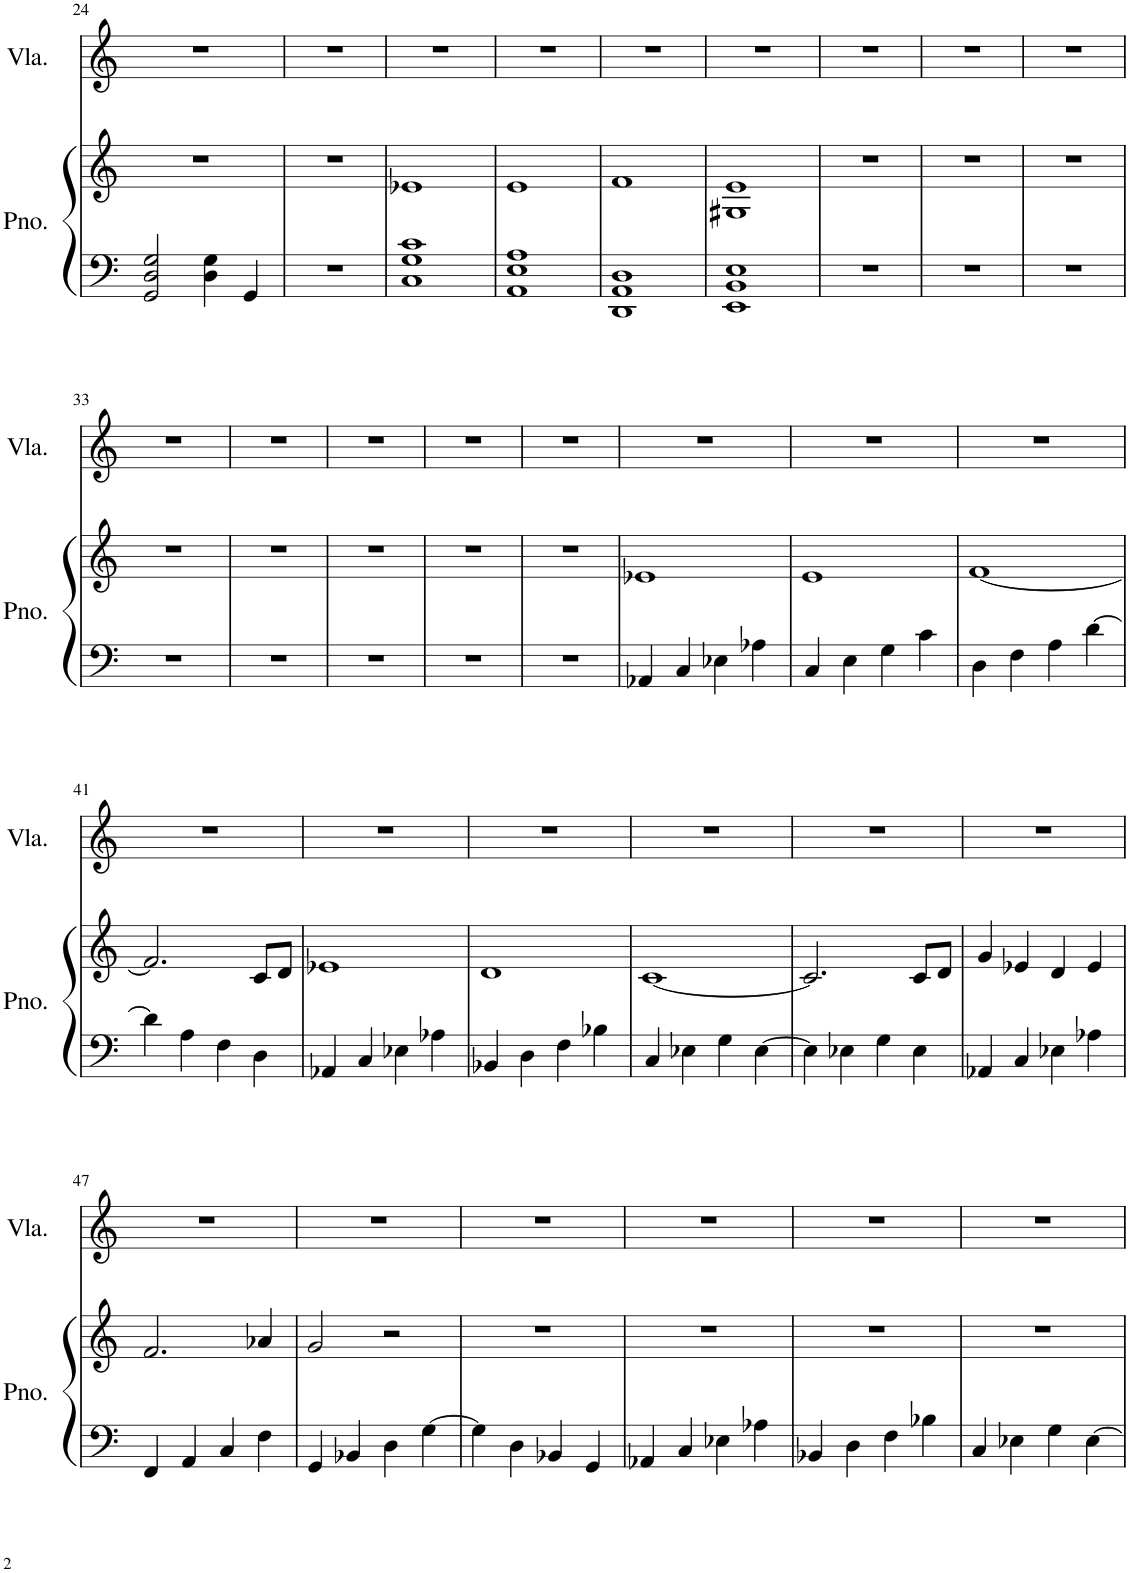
**kern	**kern	**kern
*part2	*part2	*part1
*staff3	*staff2	*staff1
*I"Piano	*	*I"Viola
*I'Pno.	*	*I'Vla.
!!LO:PB:g=z
*clefF4	*clefG2	*clefG2
*k[]	*k[]	*k[]
*M4/4	*M4/4	*M4/4
=24	=24	=24
2GG/ 2D/ 2G/	1r	1r
4D\ 4G\	.	.
4GG/	.	.
=25	=25	=25
1r	1r	1r
=26	=26	=26
1C 1G 1c	1e-X	1r
=27	=27	=27
1AA 1E 1A	1e	1r
=28	=28	=28
1DD 1AA 1D	1f	1r
=29	=29	=29
1EE 1BB 1E	1G#X 1e	1r
=30	=30	=30
1r	1r	1r
=31	=31	=31
1r	1r	1r
=32	=32	=32
1r	1r	1r
!!LO:LB:g=z
=33	=33	=33
1r	1r	1r
=34	=34	=34
1r	1r	1r
=35	=35	=35
1r	1r	1r
=36	=36	=36
1r	1r	1r
=37	=37	=37
1r	1r	1r
=38	=38	=38
4AA-X/	1e-X	1r
4C/	.	.
4E-X\	.	.
4A-X\	.	.
=39	=39	=39
4C/	1e	1r
4E\	.	.
4G\	.	.
4c\	.	.
=40	=40	=40
4D\	[1f	1r
4F\	.	.
4A\	.	.
[4d\	.	.
!!LO:LB:g=z
=41	=41	=41
4d\]	2.f/]	1r
4A\	.	.
4F\	.	.
4D\	8c/L	.
.	8d/J	.
=42	=42	=42
4AA-X/	1e-X	1r
4C/	.	.
4E-X\	.	.
4A-X\	.	.
=43	=43	=43
4BB-X/	1d	1r
4D\	.	.
4F\	.	.
4B-X\	.	.
=44	=44	=44
4C/	[1c	1r
4E-X\	.	.
4G\	.	.
[4E-\	.	.
=45	=45	=45
4E-\]	2.c/]	1r
4E-X\	.	.
4G\	.	.
4E-\	8c/L	.
.	8d/J	.
=46	=46	=46
4AA-X/	4g/	1r
4C/	4e-X/	.
4E-X\	4d/	.
4A-X\	4e-/	.
!!LO:LB:g=z
=47	=47	=47
4FF/	2.f/	1r
4AA/	.	.
4C/	.	.
4F\	4a-X/	.
=48	=48	=48
4GG/	2g/	1r
4BB-X/	.	.
4D\	2r	.
[4G\	.	.
=49	=49	=49
4G\]	1r	1r
4D\	.	.
4BB-X/	.	.
4GG/	.	.
=50	=50	=50
4AA-X/	1r	1r
4C/	.	.
4E-X\	.	.
4A-X\	.	.
=51	=51	=51
4BB-X/	1r	1r
4D\	.	.
4F\	.	.
4B-X\	.	.
=52	=52	=52
4C/	1r	1r
4E-X\	.	.
4G\	.	.
[4E-\	.	.
=	=	=
*-	*-	*-
